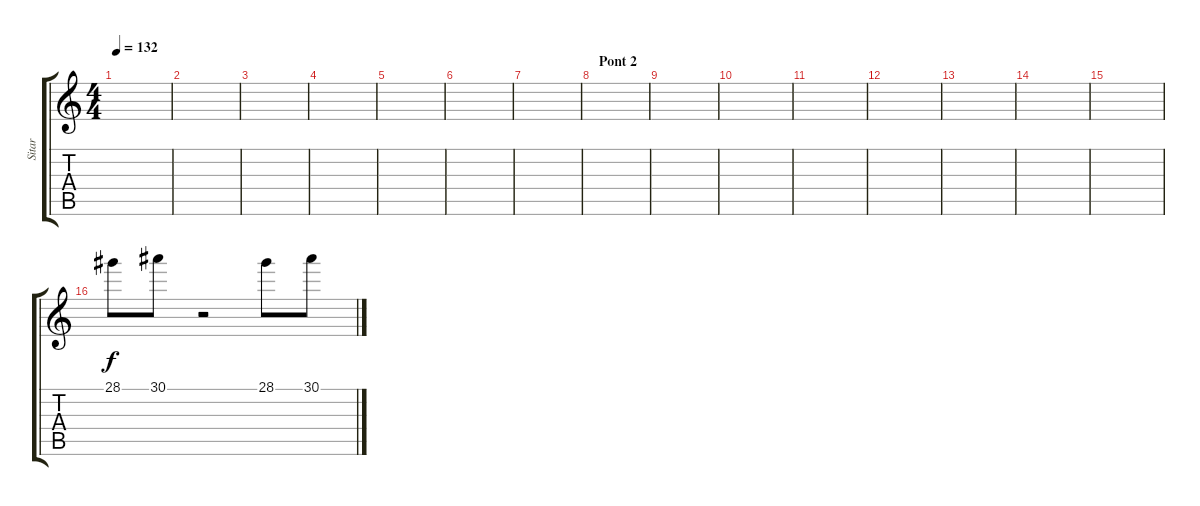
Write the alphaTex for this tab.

\track ("Sitar" "Sitar") {instrument sitar}
\staff {score tabs}
\tuning (E4 B3 G3 D3 A2 E2) {hide}
\ts (4 4)
\tempo 132
\clef g2
\ks c
|
|
|
|
|
|
|
\section ("" " Pont 2")
|
|
|
|
|
|
|
|
28.1.8 30.1.8 r.2 28.1.8 30.1.8
